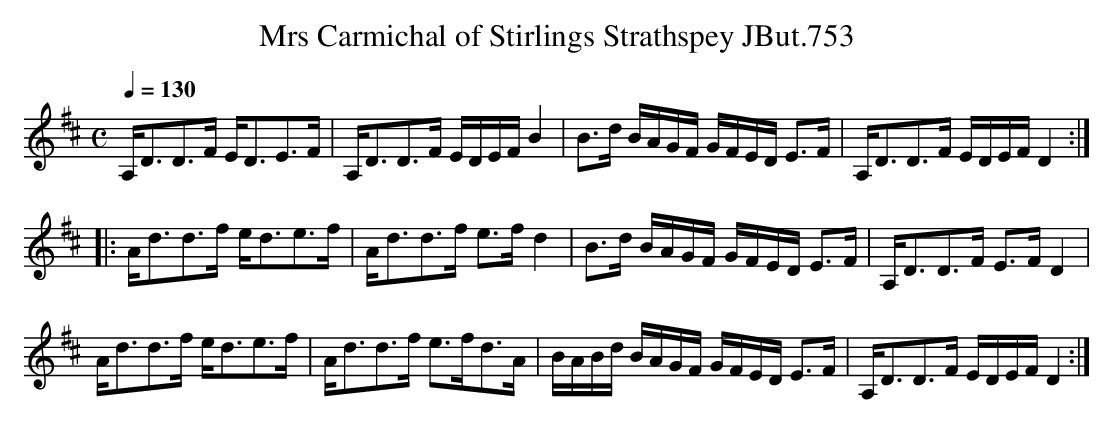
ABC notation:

X:1
T:Mrs Carmichal of Stirlings Strathspey JBut.753
M:C
L:1/8
Q:1/4=130
K:D
A,<DD>F E<DE>F|A,<DD>F E/D/E/F/ B2|\
B>d B/A/G/F/ G/F/E/D/ E>F|A,<DD>F E/D/E/F/ D2:|
|:A<dd>f e<de>f|A<dd>f e>f d2|\
B>d B/A/G/F/ G/F/E/D/ E>F|A,<DD>F E>F D2|
A<dd>f e<de>f|A<dd>f e>fd>A|\
B/A/B/d/ B/A/G/F/ G/F/E/D/ E>F|A,<DD>F E/D/E/F/ D2:|
